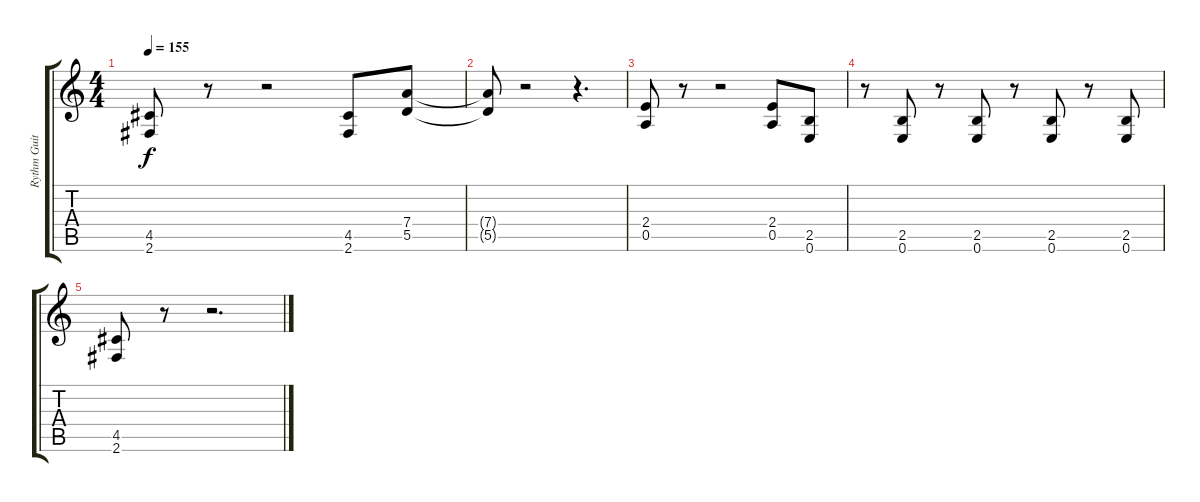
\track ("Rythm Guitar (Bizzy D)" "Rythm Guit") {instrument distortionguitar}
\staff {score tabs}
\tuning (E4 B3 G3 D3 A2 E2) {hide}
\ts (4 4)
\tempo 155
\clef g2
\ks c
(4.5 2.6).8{dy f} r.8 r.2 (4.5 2.6).8 (7.4 5.5).8 |
(7.4{t} 5.5{t}).8 r.2 r.4{d} |
(2.4 0.5).8 r.8 r.2 (2.4 0.5).8 (2.5 0.6).8 |
r.8 (2.5 0.6).8 r.8 (2.5 0.6).8 r.8 (2.5 0.6).8 r.8 (2.5 0.6).8 |
(4.5 2.6).8 r.8 r.2{d}
